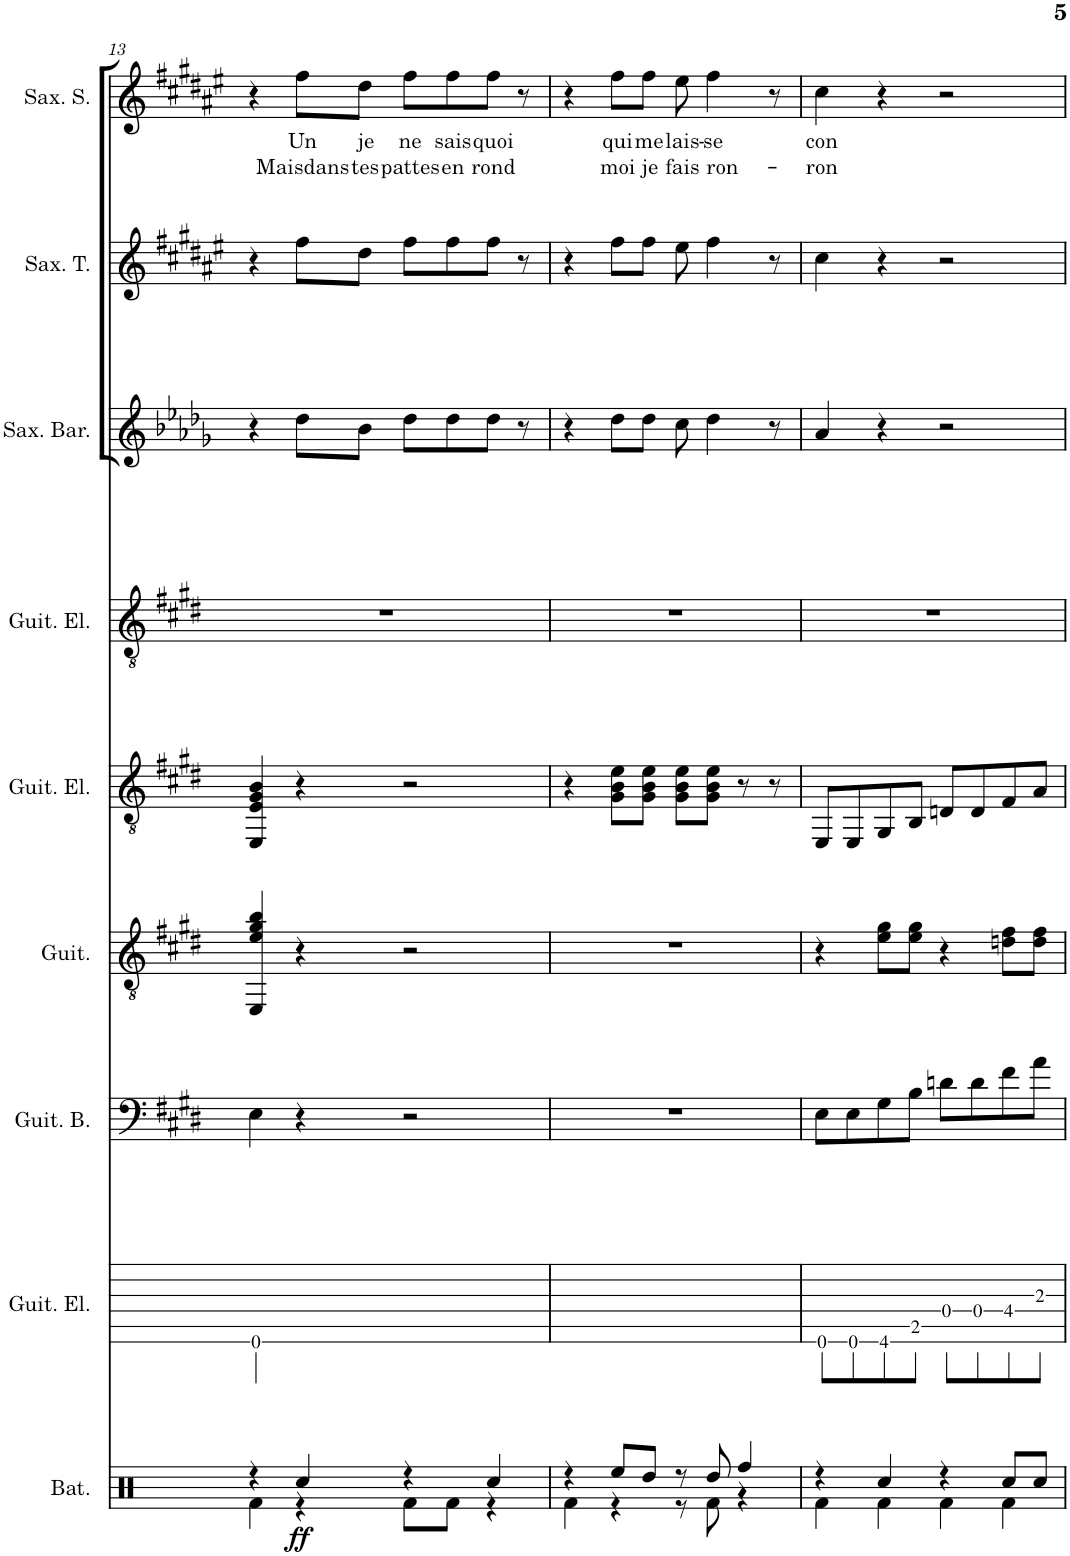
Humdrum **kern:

**kern	**dynam	**kern	**kern	**kern	**kern	**kern	**kern	**kern	**kern	**text	**text
*part9	*part9	*part8	*part7	*part6	*part5	*part4	*part3	*part2	*part1	*part1	*part1
*staff9	*staff9	*staff8	*staff7	*staff6	*staff5	*staff4	*staff3	*staff2	*staff1	*staff1	*staff1
*I"Batterie	*	*I"Guitare électrique	*I"Guitare Basse	*I"Guitare acoustique	*I"Guitare électrique	*I"Guitare électrique	*I"Saxophone Baryton	*I"Saxophone Ténor	*I"Saxophone Soprano	*	*
*I'Bat.	*	*I'Guit. El.	*I'Guit. B.	*I'Guit.	*I'Guit. El.	*I'Guit. El.	*I'Sax. Bar.	*I'Sax. T.	*I'Sax. S.	*	*
!!LO:PB:g=z
*clefX	*	*	*clefF4	*clefGv2	*clefGv2	*clefGv2	*clefG2	*clefG2	*clefG2	*	*
*	*	*	*Trd7c12	*	*	*	*Trd12c21	*Trd8c14	*Trd1c2	*	*
*k[]	*	*k[f#c#g#d#]	*k[f#c#g#d#]	*k[f#c#g#d#]	*k[f#c#g#d#]	*k[f#c#g#d#]	*k[b-e-a-d-g-]	*k[f#c#g#d#a#e#]	*k[f#c#g#d#a#e#]	*	*
*M4/4	*	*M4/4	*M4/4	*M4/4	*M4/4	*M4/4	*M4/4	*M4/4	*M4/4	*	*
=13	=13	=13	=13	=13	=13	=13	=13	=13	=13	=13	=13
*^	*	*	*	*	*	*	*	*	*	*	*
4r	4Rf\	.	4EE\	4E\	4EE/ 4e/ 4g#/ 4b/	4EE/ 4E/ 4G#/ 4B/	1r	4r	4r	4r	.	.
!	!	!LO:DY:b	!	!	!	!	!	!	!	!	!LO:LY:b	!LO:LY:b
4Rcc/	4r	ff	4r	4r	4r	4r	.	8dd-\L	8ff#\L	8ff#\L	Un	Maisdans
!	!	!	!	!	!	!	!	!	!	!	!LO:LY:b	!LO:LY:b
.	.	.	.	.	.	.	.	8b-\J	8dd#\J	8dd#\J	je	tes
!	!	!	!	!	!	!	!	!	!	!	!LO:LY:b	!LO:LY:b
4r	8Rf\L	.	2r	2r	2r	2r	.	8dd-\L	8ff#\L	8ff#\L	ne	pattes
!	!	!	!	!	!	!	!	!	!	!	!LO:LY:b	!LO:LY:b
.	8Rf\J	.	.	.	.	.	.	8dd-\	8ff#\	8ff#\	sais	en
!	!	!	!	!	!	!	!	!	!	!	!LO:LY:b	!LO:LY:b
4Rcc/	4r	.	.	.	.	.	.	8dd-\J	8ff#\J	8ff#\J	quoi	rond
.	.	.	.	.	.	.	.	8r	8r	8r	.	.
=14	=14	=14	=14	=14	=14	=14	=14	=14	=14	=14	=14	=14
4r	4Rf\	.	1r	1r	1r	4r	1r	4r	4r	4r	.	.
!	!	!	!	!	!	!	!	!	!	!	!LO:LY:b	!LO:LY:b
8Ree/L	4r	.	.	.	.	8G#\ 8B\ 8e\L	.	8dd-\L	8ff#\L	8ff#\L	qui	moi
!	!	!	!	!	!	!	!	!	!	!	!LO:LY:b	!LO:LY:b
8Rdd/J	.	.	.	.	.	8G#\ 8B\ 8e\J	.	8dd-\J	8ff#\J	8ff#\J	me	je
!	!	!	!	!	!	!	!	!	!	!	!LO:LY:b	!LO:LY:b
8r	8r	.	.	.	.	8G#\ 8B\ 8e\L	.	8cc\	8ee#\	8ee#\	lais-	fais
!	!	!	!	!	!	!	!	!	!	!	!LO:LY:b	!LO:LY:b
8Rdd/	8Rf\	.	.	.	.	8G#\ 8B\ 8e\J	.	4dd-\	4ff#\	4ff#\	-se	ron-
4Rff/	4r	.	.	.	.	8r	.	.	.	.	.	.
.	.	.	.	.	.	8r	.	8r	8r	8r	.	.
=15	=15	=15	=15	=15	=15	=15	=15	=15	=15	=15	=15	=15
!	!	!	!	!	!	!	!	!	!	!	!LO:LY:b	!LO:LY:b
4r	4Rf\	.	8EE\L	8E\L	4r	8EE/L	1r	4a-/	4cc#\	4cc#\	con	-ron
.	.	.	8EE\	8E\	.	8EE/	.	.	.	.	.	.
4Rcc/	4Rf\	.	8GG#\	8G#\	8e\ 8g#\L	8GG#/	.	4r	4r	4r	.	.
.	.	.	8BB\J	8B\J	8e\ 8g#\J	8BB/J	.	.	.	.	.	.
4r	4Rf\	.	8Dn\L	8dn\L	4r	8Dn/L	.	2r	2r	2r	.	.
.	.	.	8D\	8d\	.	8D/	.	.	.	.	.	.
8Rcc/L	4Rf\	.	8F#\	8f#\	8dn\ 8f#\L	8F#/	.	.	.	.	.	.
8Rcc/J	.	.	8A\J	8a\J	8d\ 8f#\J	8A/J	.	.	.	.	.	.
*v	*v	*	*	*	*	*	*	*	*	*	*	*
=	=	=	=	=	=	=	=	=	=	=	=
*-	*-	*-	*-	*-	*-	*-	*-	*-	*-	*-	*-
